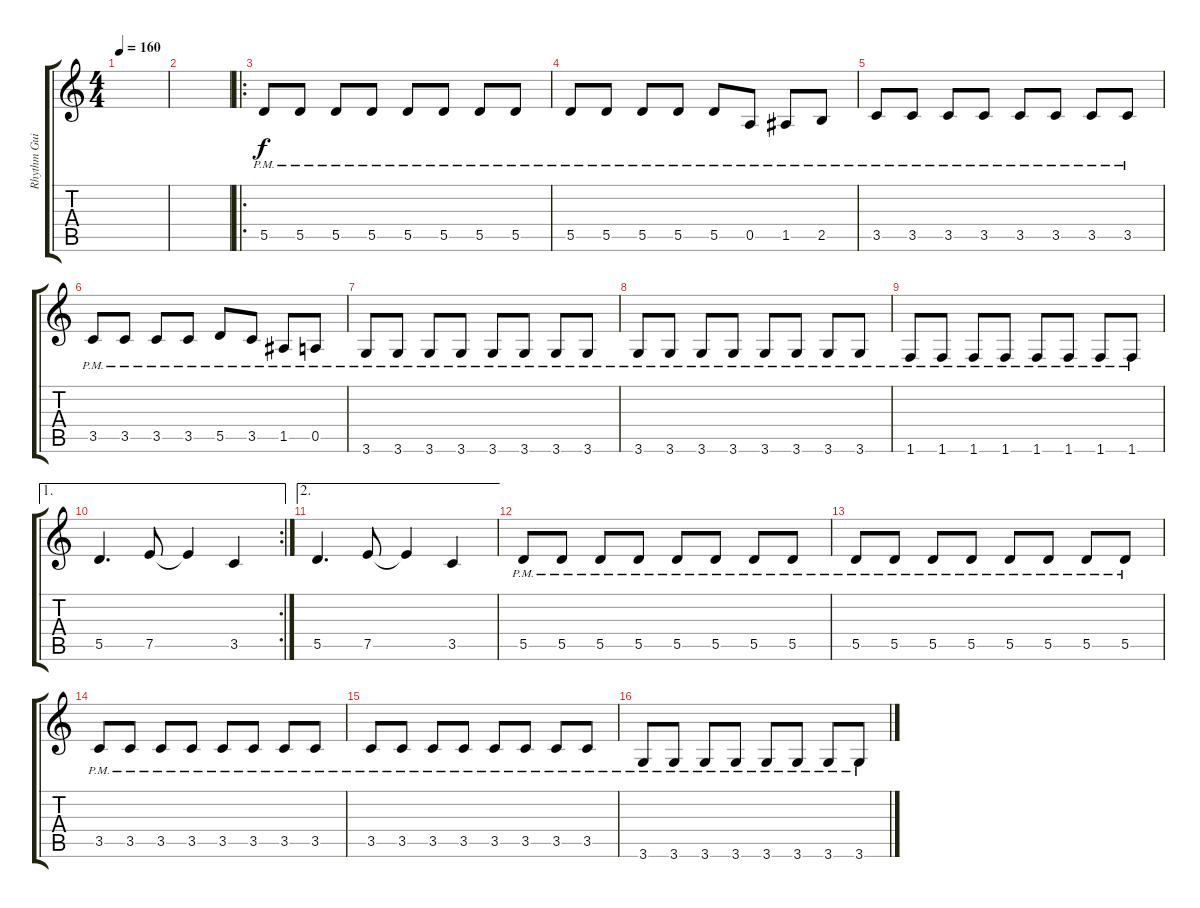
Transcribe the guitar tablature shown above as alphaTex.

\track ("Rhythm Guitar" "Rhythm Gui") {instrument overdrivenguitar}
\staff {score tabs}
\tuning (E4 B3 G3 D3 A2 E2) {hide}
\ts (4 4)
\tempo 160
\clef g2
\ks c
|
|
\ro
5.5{pm}.8 5.5{pm}.8 5.5{pm}.8 5.5{pm}.8 5.5{pm}.8 5.5{pm}.8 5.5{pm}.8 5.5{pm}.8 |
5.5{pm}.8 5.5{pm}.8 5.5{pm}.8 5.5{pm}.8 5.5{pm}.8 0.5{pm}.8 1.5{pm}.8 2.5{pm}.8 |
3.5{pm}.8 3.5{pm}.8 3.5{pm}.8 3.5{pm}.8 3.5{pm}.8 3.5{pm}.8 3.5{pm}.8 3.5{pm}.8 |
3.5{pm}.8 3.5{pm}.8 3.5{pm}.8 3.5{pm}.8 5.5{pm}.8 3.5{pm}.8 1.5{pm}.8 0.5{pm}.8 |
3.6{pm}.8 3.6{pm}.8 3.6{pm}.8 3.6{pm}.8 3.6{pm}.8 3.6{pm}.8 3.6{pm}.8 3.6{pm}.8 |
3.6{pm}.8 3.6{pm}.8 3.6{pm}.8 3.6{pm}.8 3.6{pm}.8 3.6{pm}.8 3.6{pm}.8 3.6{pm}.8 |
1.6{pm}.8 1.6{pm}.8 1.6{pm}.8 1.6{pm}.8 1.6{pm}.8 1.6{pm}.8 1.6{pm}.8 1.6{pm}.8 |
\ae 1
\rc 2
5.5.4{d} 7.5.8 7.5{t}.4 3.5.4 |
\ae 2
5.5.4{d} 7.5.8 7.5{t}.4 3.5.4 |
5.5{pm}.8 5.5{pm}.8 5.5{pm}.8 5.5{pm}.8 5.5{pm}.8 5.5{pm}.8 5.5{pm}.8 5.5{pm}.8 |
5.5{pm}.8 5.5{pm}.8 5.5{pm}.8 5.5{pm}.8 5.5{pm}.8 5.5{pm}.8 5.5{pm}.8 5.5{pm}.8 |
3.5{pm}.8 3.5{pm}.8 3.5{pm}.8 3.5{pm}.8 3.5{pm}.8 3.5{pm}.8 3.5{pm}.8 3.5{pm}.8 |
3.5{pm}.8 3.5{pm}.8 3.5{pm}.8 3.5{pm}.8 3.5{pm}.8 3.5{pm}.8 3.5{pm}.8 3.5{pm}.8 |
3.6{pm}.8 3.6{pm}.8 3.6{pm}.8 3.6{pm}.8 3.6{pm}.8 3.6{pm}.8 3.6{pm}.8 3.6{pm}.8
